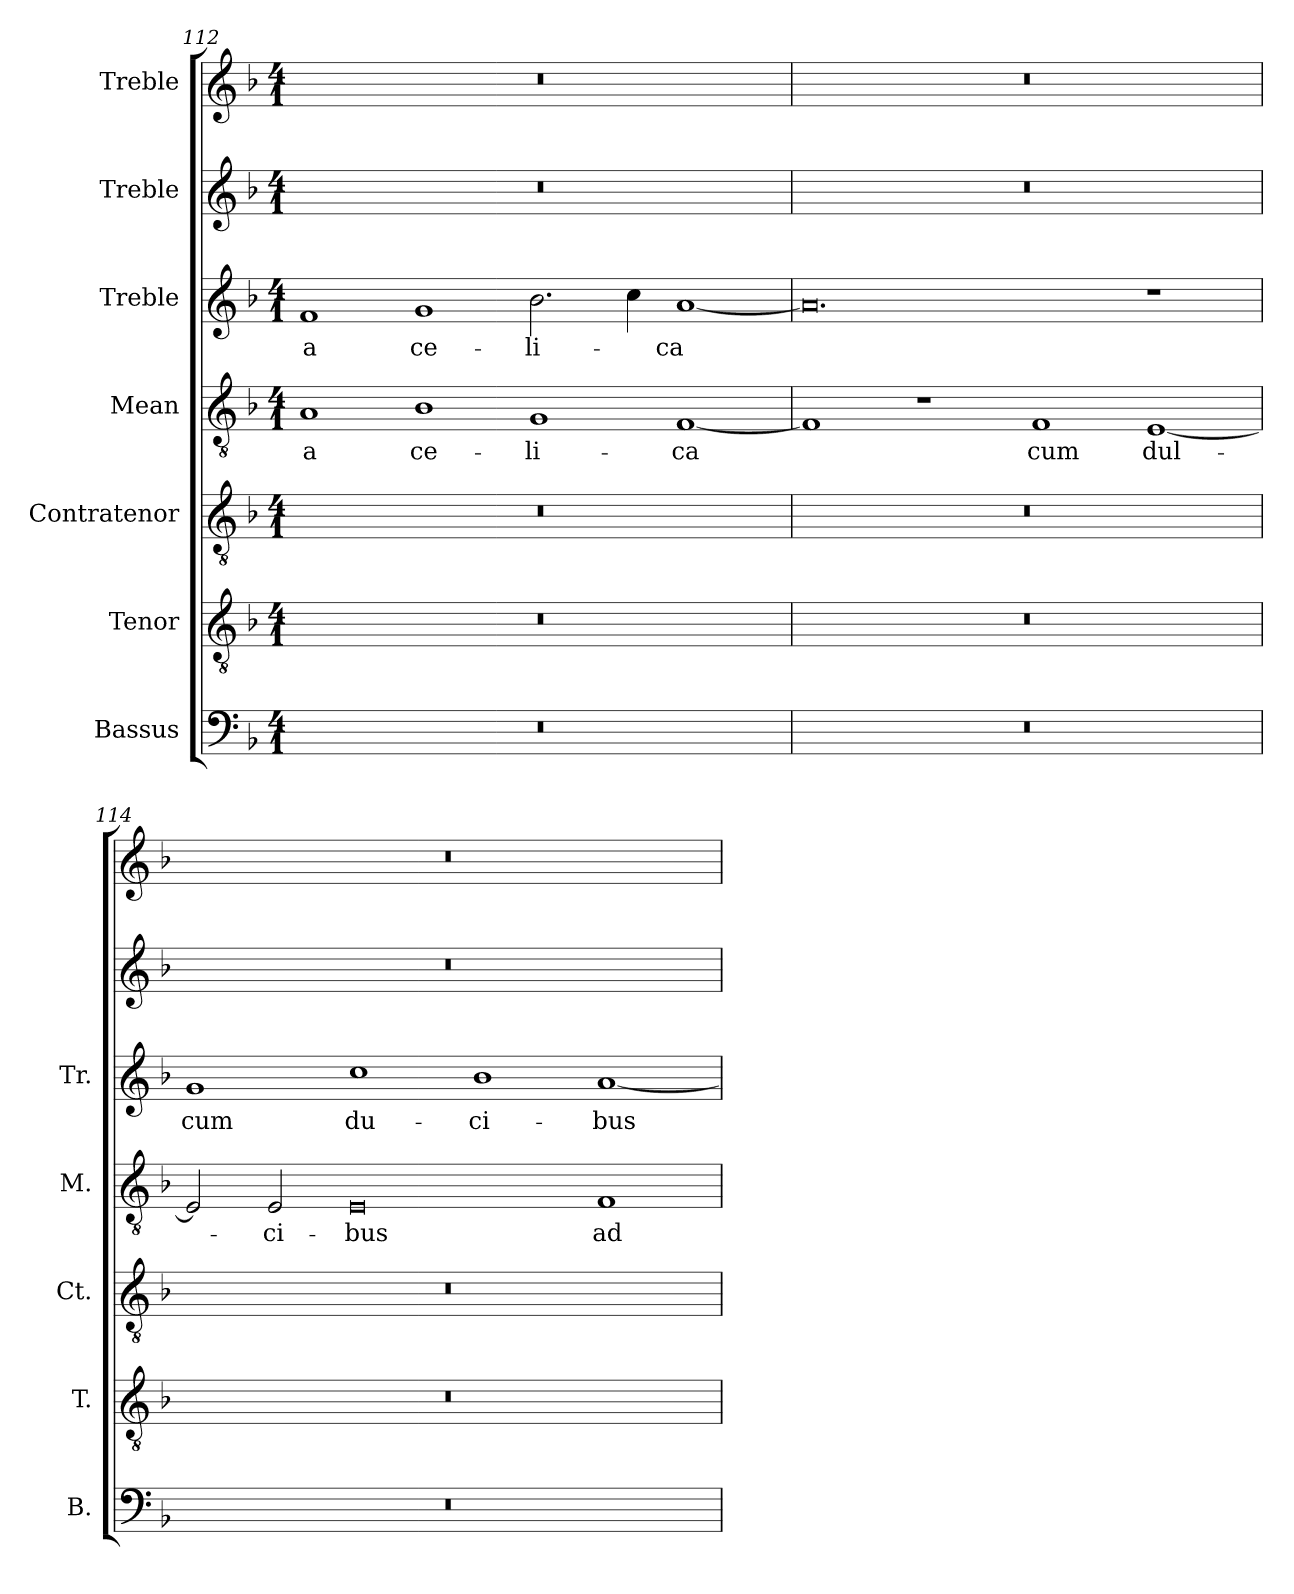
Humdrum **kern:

**kern	**kern	**kern	**kern	**text	**kern	**text	**kern	**kern
*part7	*part6	*part5	*part4	*part4	*part3	*part3	*part2	*part1
*staff7	*staff6	*staff5	*staff4	*staff4	*staff3	*staff3	*staff2	*staff1
*I"Bassus	*I"Tenor	*I"Contratenor	*I"Mean	*	*I"Treble	*	*I"Treble	*I"Treble
*I'B.	*I'T.	*I'Ct.	*I'M.	*	*I'Tr.	*	*	*
*clefF4	*clefGv2	*clefGv2	*clefGv2	*	*clefG2	*	*clefG2	*clefG2
*	*ITrd7c12	*ITrd7c12	*ITrd7c12	*	*	*	*	*
*k[b-]	*k[b-]	*k[b-]	*k[b-]	*	*k[b-]	*	*k[b-]	*k[b-]
*F:	*F:	*F:	*F:	*	*F:	*	*F:	*F:
*M4/1	*M4/1	*M4/1	*M4/1	*	*M4/1	*	*M4/1	*M4/1
=112	=112	=112	=112	=112	=112	=112	=112	=112
!LO:N:vis=1	!LO:N:vis=1	!LO:N:vis=1	!	!	!	!	!	!
!	!	!	!	!LO:LY:b:color=#000000	!	!	!	!
!	!	!	!	!	!	!LO:LY:b:color=#000000	!LO:N:vis=1	!LO:N:vis=1
00r	00r	00r	1AAi	-a	1fi	-a	00r	00r
!	!	!	!	!LO:LY:b:color=#000000	!	!	!	!
!	!	!	!	!	!	!LO:LY:b:color=#000000	!	!
.	.	.	1BB-i	ce-	1gi	ce-	.	.
!	!	!	!	!LO:LY:b:color=#000000	!	!	!	!
!	!	!	!	!	!	!LO:LY:b:color=#000000	!	!
.	.	.	1GGi	-li-	2.b-i\	-li-	.	.
.	.	.	.	.	4cci\	.	.	.
!	!	!	!	!LO:LY:b:color=#000000	!	!	!	!
!	!	!	!	!	!	!LO:LY:b:color=#000000	!	!
.	.	.	[<1FFi	-ca	[<1ai	-ca	.	.
=113	=113	=113	=113	=113	=113	=113	=113	=113
!LO:N:vis=1	!LO:N:vis=1	!LO:N:vis=1	!	!	!	!	!LO:N:vis=1	!LO:N:vis=1
00r	00r	00r	1FFi]	.	0.ai]	.	00r	00r
.	.	.	1r	.	.	.	.	.
!	!	!	!	!LO:LY:b:color=#000000	!	!	!	!
.	.	.	1FFi	cum	.	.	.	.
!	!	!	!	!LO:LY:b:color=#000000	!	!	!	!
.	.	.	[<1EEi	dul-	1r	.	.	.
!!LO:LB:g=z
=114	=114	=114	=114	=114	=114	=114	=114	=114
!LO:N:vis=1	!LO:N:vis=1	!LO:N:vis=1	!	!	!	!	!	!
!	!	!	!	!	!	!LO:LY:b:color=#000000	!LO:N:vis=1	!LO:N:vis=1
00r	00r	00r	2EEi/]	.	1gi	cum	00r	00r
!	!	!	!	!LO:LY:b:color=#000000	!	!	!	!
.	.	.	2EEi/	-ci-	.	.	.	.
!	!	!	!	!LO:LY:b:color=#000000	!	!	!	!
!	!	!	!	!	!	!LO:LY:b:color=#000000	!	!
.	.	.	0EEi	-bus	1cci	du-	.	.
!	!	!	!	!	!	!LO:LY:b:color=#000000	!	!
.	.	.	.	.	1b-i	-ci-	.	.
!	!	!	!	!LO:LY:b:color=#000000	!	!	!	!
!	!	!	!	!	!	!LO:LY:b:color=#000000	!	!
.	.	.	1FFi	ad	[<1ai	-bus	.	.
=	=	=	=	=	=	=	=	=
*-	*-	*-	*-	*-	*-	*-	*-	*-
